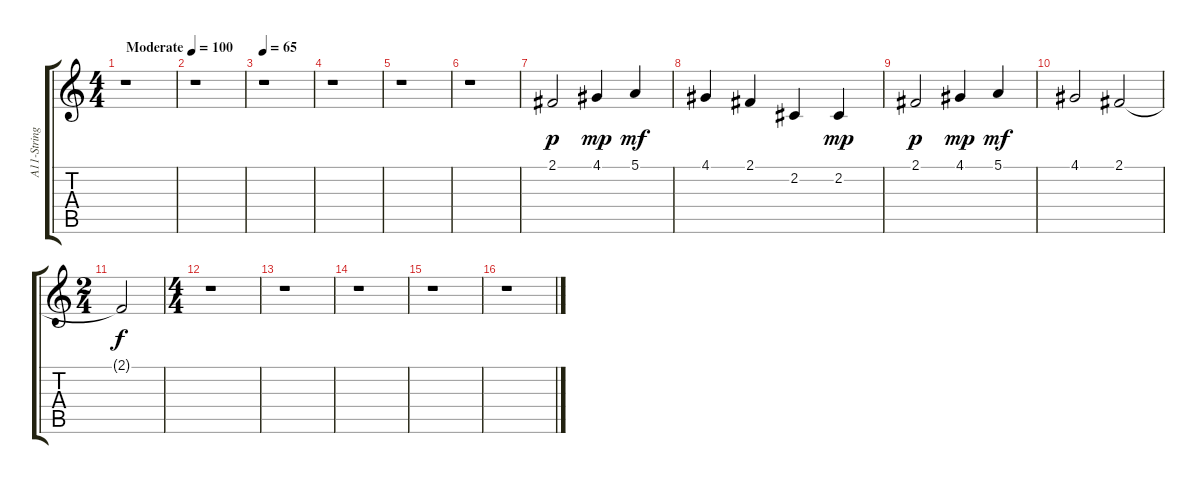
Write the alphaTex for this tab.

\track ("A11-Strings   : " "A11-String") {instrument stringensemble1}
\staff {score tabs}
\tuning (E4 B3 G3 D3 A2 E2) {hide}
\ts (4 4)
\tempo (100 "Moderate")
\tempo 120
\tempo (100 "Moderate")
\clef g2
\ks c
r.1{dy p instrument stringensemble1} |
r.1 |
\tempo 65
r.1 |
r.1 |
r.1 |
r.1 |
2.1.2 4.1.4{dy mp} 5.1.4{dy mf} |
4.1.4 2.1.4 2.2.4 2.2.4{dy mp} |
2.1.2{dy p} 4.1.4{dy mp} 5.1.4{dy mf} |
4.1.2 2.1.2 |
\ts (2 4)
2.1{t}.2{dy f} |
\ts (4 4)
r.1 |
r.1 |
r.1 |
r.1 |
r.1
